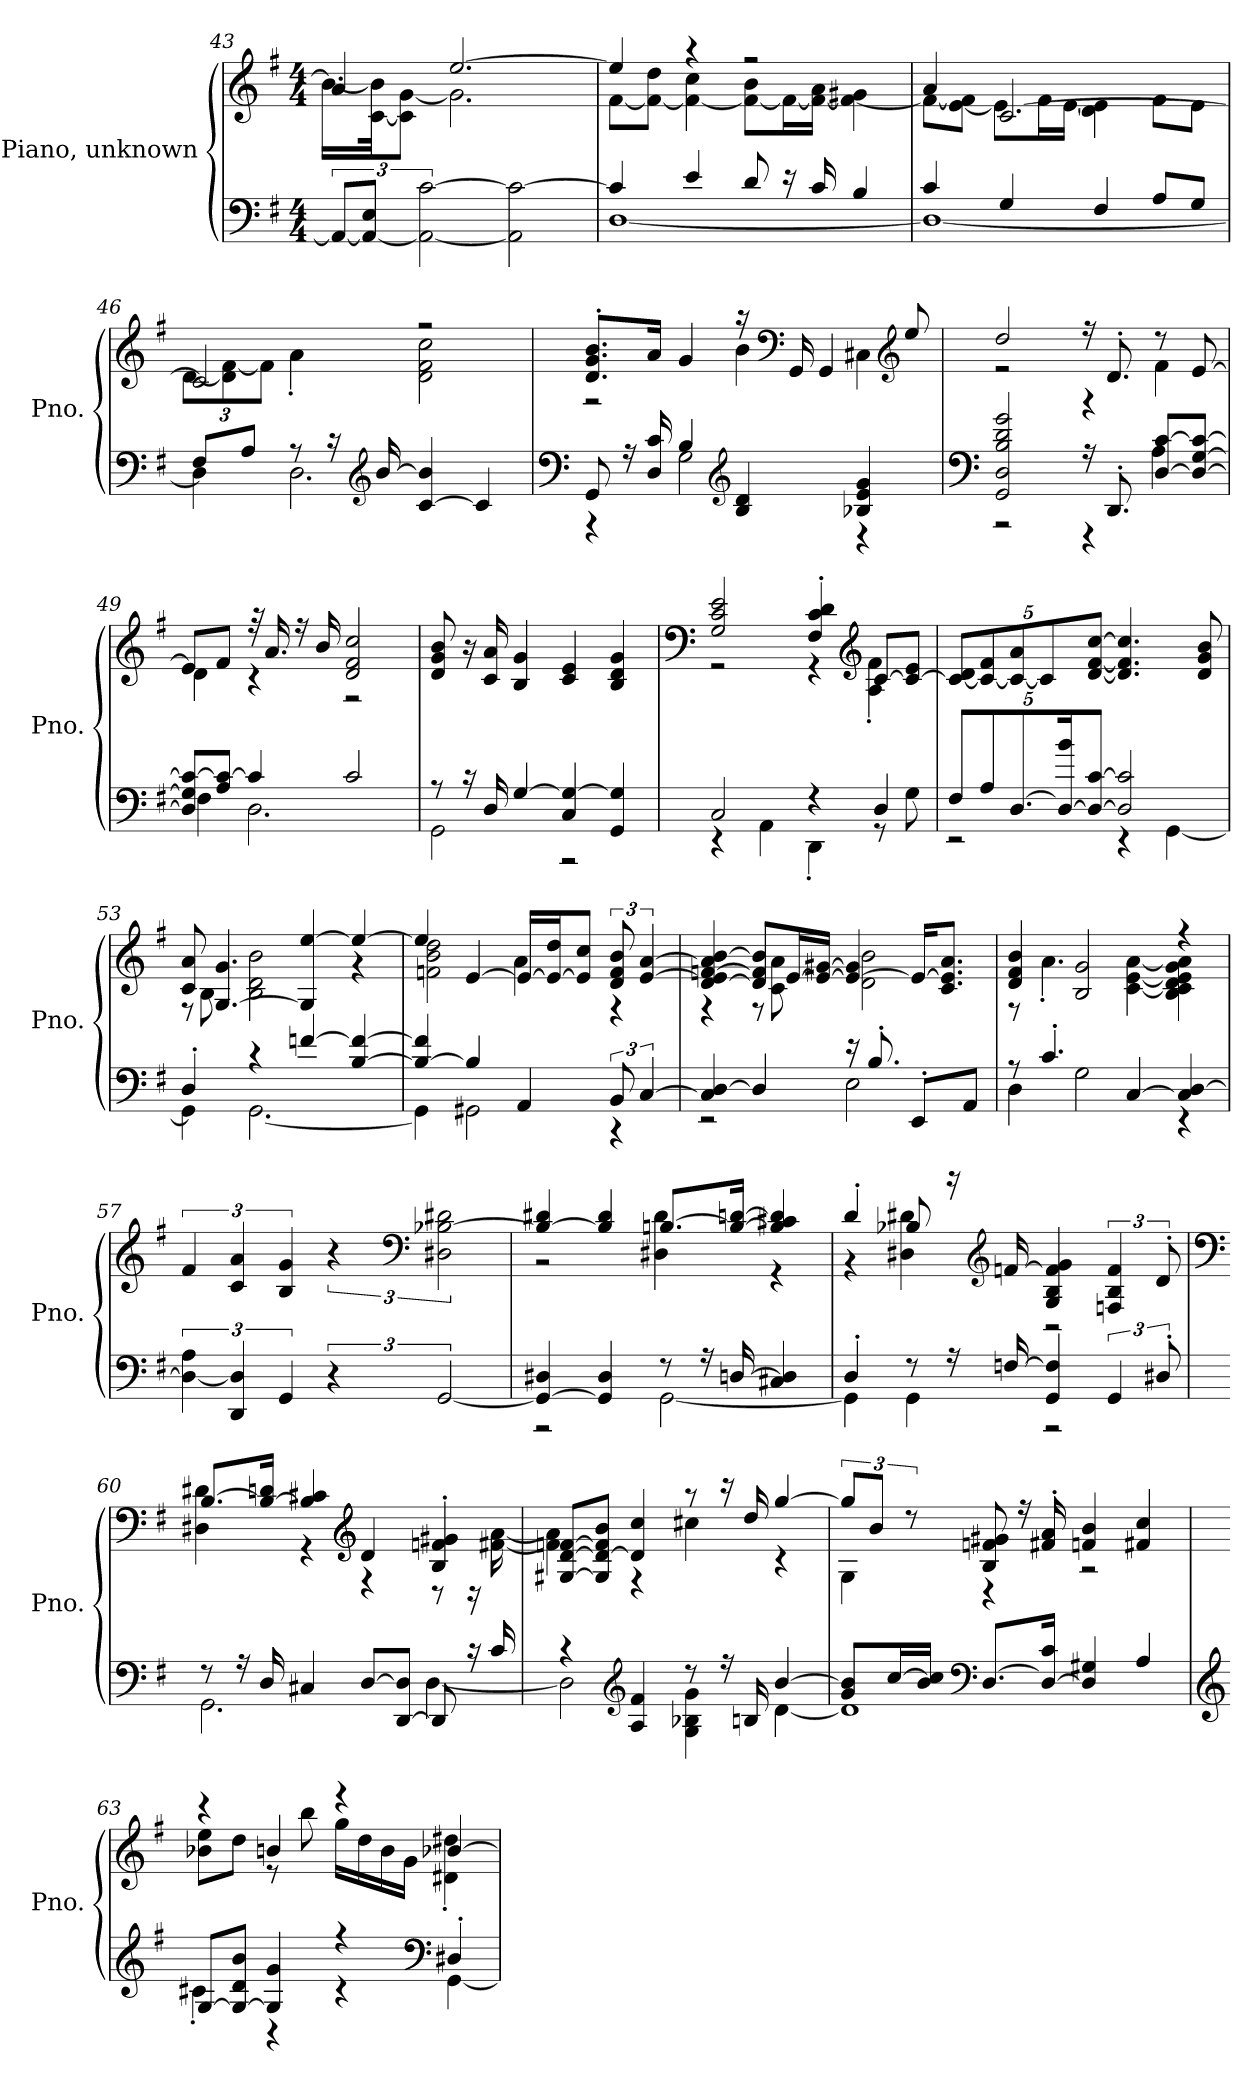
**kern	**kern
*part1	*part1
*staff2	*staff1
*I"Piano, unknown	*
*I'Pno.	*
!!LO:LB:g=z
*clefF4	*clefG2
*k[f#]	*k[f#]
*M4/4	*M4/4
=43	=43
*	*^
12AA/L_	4a/	16.b\LL_
12AA/_ 12E/J	.	.
.	.	[32c\ 32b\]JK
.	.	8c\] [8g\J
3AA\_ [3c\	.	.
.	[2.ee/	2.g\]
2AA\] 2c\_	.	.
=44	=44	=44
*^	*	*
4c/]	[1D	4ee/]	[8f#\L
.	.	.	8f#\_ 8dd\J
4e/	.	4r	4f#\_ 4cc\
8d/	.	2r	8f#\_ 8b\L
16r	.	.	16f#\L_
16c/	.	.	16f#\_ 16a\JJ
4B/	.	.	4f#\_ 4g#X\
=45	=45	=45	=45
4c/	1D_	4a/	8f#\L_
.	.	.	[8e\ 8f#\]J
4G/	.	[2.c/	8e\L]
.	.	.	16f#\L
.	.	.	[16e\JJ
4F#/	.	.	4d\ 4e\]
8A/L	.	.	8f#\L
8G/J	.	.	8e\J
!!LO:PB:g=z	!!
=46	=46	=46	=46
*	*	*	*Xbrackettup
8F#/L	4D\]	2c/]	[12d\L
.	.	.	12d\] [12f#\
8A/J	.	.	.
.	.	.	12f#\J]
8r	2.D\	.	4a'\
16r	.	.	.
*clefG2	*	*	*
[16b/	.	.	.
[4c/ 4b/]	.	2r	2d\ 2f#\ 2cc\
4c/]	.	.	.
=47	=47	=47	=47
*clefF4	*	*	*
8GG/	4r	8.d/' 8.g/' 8.b/'L	2r
16r	.	.	.
16D/ 16c/	.	16a/Jk	.
4B/	2G\	4g/	.
*clefG2	*	*	*
4B/ 4d/	.	16r	4b\
*	*	*clefF4	*
.	.	16GG/	.
.	.	4GG/	.
4B-X/ 4e/ 4g/	4r	.	4C#X\
*	*	*clefG2	*
.	.	8ee/	.
=48	=48	=48	=48
*clefF4	*	*	*
2GG/ 2D/ 2B/ 2d/ 2g/	2r	2dd/	2r
16r	4r	16r	4r
8.DD'/	.	8.d'/	.
[8D/ [8c/L	4A\	8r	4f#\
8D/_ [8G/ 8c/_J	.	[8e/	.
!!LO:LB:g=z	!!
=49	=49	=49	=49
8D/] 8G/] 8c/_L	4F#\	8e/L]	4d\
8A/ 8c/_J	.	8f#/J	.
4c/]	2.D\	32r	4r
.	.	16.a/	.
.	.	16r	.
.	.	16b/	.
2c/	.	2d/ 2f#/ 2cc/	2r
*	*	*v	*v
=50	=50	=50
8r	2GG\	8d/ 8g/ 8b/
16r	.	16r
16D/	.	16c/ 16a/
[4G/	.	4B/ 4g/
4C/ 4G/_	2r	4c/ 4e/
4GG/ 4G/]	.	4B/ 4d/ 4g/
=51	=51	=51
*	*	*clefF4
*	*	*^
2C/	4r	2G/ 2c/ 2e/	2r
.	4AA\	.	.
4r	4DD'\	4F#/' 4c/' 4d/'	4r
*	*	*clefG2	*
4D/	8r	[8c/L	4A\' 4f#\'
.	8G\	8c/_ 8e/J	.
*	*	*v	*v
=52	=52	=52
*Xbrackettup	*	*
10F#/L	2r	10c/_ 10d/L
10A/	.	10c/_ 10f#/
[10.D/	.	10c/_ 10a/
.	.	10c/]
20D/_ 20b/K	.	.
10D/_ [10c/J	.	[10d/ [10f#/ [10cc/J
2D/] 2c/]	4r	4.d/] 4.f#/] 4.cc/]
.	[4GG\	.
.	.	8d/ 8g/ 8b/
!!LO:LB:g=z
=53	=53	=53
*	*	*^
4D'/	4GG\]	8c/ 8a/	8r
.	.	[4.G/ 4.g/	8B\
4r	[2.GG\	.	2B\ 2d\ 2b\
[4fn/	.	4G/] [4ee/	.
[4B/ 4f/_	.	4ee/_	4r
=54	=54	=54	=54
4B/_ 4f/]	4GG\]	4ee/]	2fn\ 2b\ 2dd\
4B/]	2GG#X\	[4e/	.
4AA/	.	16e/LL_	4a\
.	.	16e/_ 16dd/J	.
.	.	8e/] 8cc/J	.
*brackettup	*	*brackettup	*
12BB/	4r	12d/ 12f/ 12b/	4r
[6C/	.	[6e/ [6a/	.
=55	=55	=55	=55
4C/] [4D/	2r	[4d/ 4e/] [4fn/ 4a/] [4b/	4r
4D/]	.	8d/] 8f/] 8b/]L	8r
.	.	[16e/L	8c\ 8a\
.	.	16e/_ [16g#X/JJ	.
16r	2E\	4e/_ 4g#/]	2d\ 2b\
8.B'/	.	.	.
8EE'/L	.	16e/KL_	.
.	.	8.c/ 8.e/] 8.a/J	.
8AA/J	.	.	.
=56	=56	=56	=56
8r	4D\	4d/ 4f#/ 4b/	8r
4.c'/	.	.	4.a'\
.	2G\	2B/ 2g/	.
[4C/	.	.	[4c\ [4e\ [4a\
4C/] [4D/	4r	4r	4B\ 4c\] 4d\ 4e\] 4g\ 4a\]
*v	*v	*	*
*	*v	*v
!!LO:LB:g=z
=57	=57
6D\_ 6A\	6f#/
6DD/ 6D/]	6c/ 6a/
6GG/	6B/ 6g/
6r	6r
*	*clefF4
[3GG/	3D#X\ [3B-X\ 3d#X\
=58	=58
*^	*^
4GG/_ 4D#X/	2r	4B-/_ 4d#X/	2r
4GG/] 4D#/	.	4B-/] 4d#/	.
8r	[2GG\	[8.Bn/L	4D#X\ 4d#\
16r	.	.	.
[16Dn/	.	16B/_ [16dn/Jk	.
4C#X/ 4D/]	.	4B/] 4c#X/ 4d/]	4r
=59	=59	=59	=59
4D'/	4GG\]	4d'/	4r
8r	4GG\	8B-X/	4D#X\ 4d#X\
16r	.	16r	.
*	*	*clefG2	*
[16Fn/	.	[16fn/	.
4GG/ 4F/]	2r	4G/ 4B-/ 4f/] 4g/	2r
6GG/	.	6Fn/ 6B-/ 6f/	.
12D#X'/	.	12d#'/	.
!!LO:LB:g=z	!!
=60	=60	=60	=60
*	*	*clefF4	*
8r	2.GG\	[8.B/L	4D#X\ 4d#X\
16r	.	.	.
16D/	.	16B/_ 16dn/Jk	.
4C#X/	.	4B/] 4c#X/	4r
*	*	*clefG2	*
[8D/L	.	4d/	4r
[8DD/ 8D/]J	.	.	.
8DD/]	[4D\	4B/' 4fn/' 4g#X/'	8r
16r	.	.	16r
16c/	.	.	[16f#X\ [16a\
=61	=61	=61	=61
4r	2D\]	[8G#X/ [8d/ [8fn/L	4f#\] 4a\]
.	.	8G#/] 8d/_ 8f/] 8b/J	.
*clefG2	*	*	*
4A/ 4f#/	.	4d/] 4cc/	4r
8r	4G\ 4B-X\ 4g\	8r	4cc#X\
16r	.	16r	.
16Bn/	.	16dd/	.
[4b/	[4d\	[4gg/	4r
=62	=62	=62	=62
8g/ 8b/]L	1d]	12gg/L]	4G\
.	.	12b/J	.
[16cc/L	.	.	.
.	.	12r	.
16b/ 16cc/]JJ	.	.	.
*clefF4	*	*	*
[8.D/L	.	8B/ 8fn/ 8g#X/	4r
.	.	16r	.
16D/_ 16c/Jk	.	16f#X/' 16a/'	.
4D/] 4G#X/	.	4fn/ 4b/	2r
4A/	.	4f#X/ 4cc/	.
!!LO:LB:g=z	!!
=63	=63	=63	=63
*clefG2	*	*	*
[8G/L	4c#X'\	4r	8b-X\ 8ee\L
8G/_ 8d/ 8b/J	.	.	8dd\J
4G/] 4g/	4r	4bn/	8r
.	.	.	8bb\
4r	4r	4r	16gg\LL
.	.	.	16dd\
.	.	.	16b\
.	.	.	16g\JJ
*clefF4	*	*	*
4D#X'/	[4GG\	[4b-X/	4d#X\' 4dd#X\'
*v	*v	*	*
*	*v	*v
=	=
*-	*-
